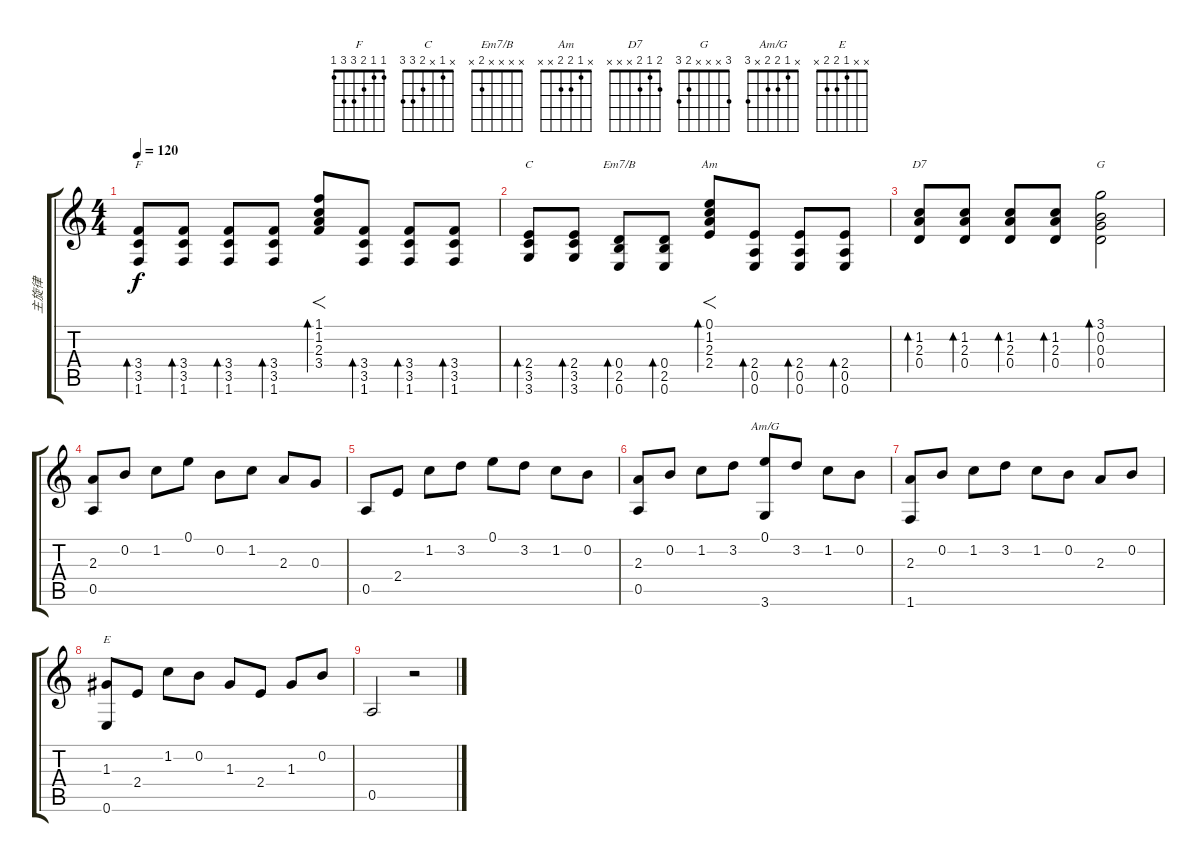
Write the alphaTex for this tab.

\track ("主旋律" "主旋律") {instrument acousticguitarnylon}
\staff {score tabs}
\tuning (E4 B3 G3 D3 A2 E2) {hide}
\chord ("F" 1 1 2 3 3 1)
\chord ("C" x 1 x 2 3 3)
\chord ("Em7/B" x x x x 2 x)
\chord ("Am" x 1 2 2 x x)
\chord ("D7" 2 1 2 x x x)
\chord ("G" 3 x x x 2 3)
\chord ("Am/G" x 1 2 2 x 3)
\chord ("E" x x 1 2 2 x)
\ts (4 4)
\tempo 120
\clef g2
\ks c
(3.4 3.5 1.6).8{bd 120 ch "F" dy f} (3.4 3.5 1.6).8{bd 120} (3.4 3.5 1.6).8{bd 120} (3.4 3.5 1.6).8{bd 60} (1.1 1.2 2.3 3.4).8{f bd 60} (3.4 3.5 1.6).8{bd 60} (3.4 3.5 1.6).8{bd 60} (3.4 3.5 1.6).8{bd 60} |
(2.4 3.5 3.6).8{bd 60 ch "C"} (2.4 3.5 3.6).8{bd 60} (0.4 2.5 0.6).8{bd 60 ch "Em7/B"} (0.4 2.5 0.6).8{bd 60} (0.1 1.2 2.3 2.4).8{f bd 60 ch "Am"} (2.4 0.5 0.6).8{bd 60} (2.4 0.5 0.6).8{bd 60} (2.4 0.5 0.6).8{bd 60} |
(1.2 2.3 0.4).8{bd 60 ch "D7"} (1.2 2.3 0.4).8{bd 60} (1.2 2.3 0.4).8{bd 60} (1.2 2.3 0.4).8{bd 60} (3.1 0.2 0.3 0.4).2{bd 120 ch "G"} |
(2.3 0.5).8 0.2.8 1.2.8 0.1.8 0.2.8 1.2.8 2.3.8 0.3.8 |
0.5.8 2.4.8 1.2.8 3.2.8 0.1.8 3.2.8 1.2.8 0.2.8 |
(2.3 0.5).8 0.2.8 1.2.8 3.2.8 (0.1 3.6).8{ch "Am/G"} 3.2.8 1.2.8 0.2.8 |
(2.3 1.6).8 0.2.8 1.2.8 3.2.8 1.2.8 0.2.8 2.3.8 0.2.8 |
(1.3 0.6).8{ch "E"} 2.4.8 1.2.8 0.2.8 1.3.8 2.4.8 1.3.8 0.2.8 |
0.5.2 r.2
